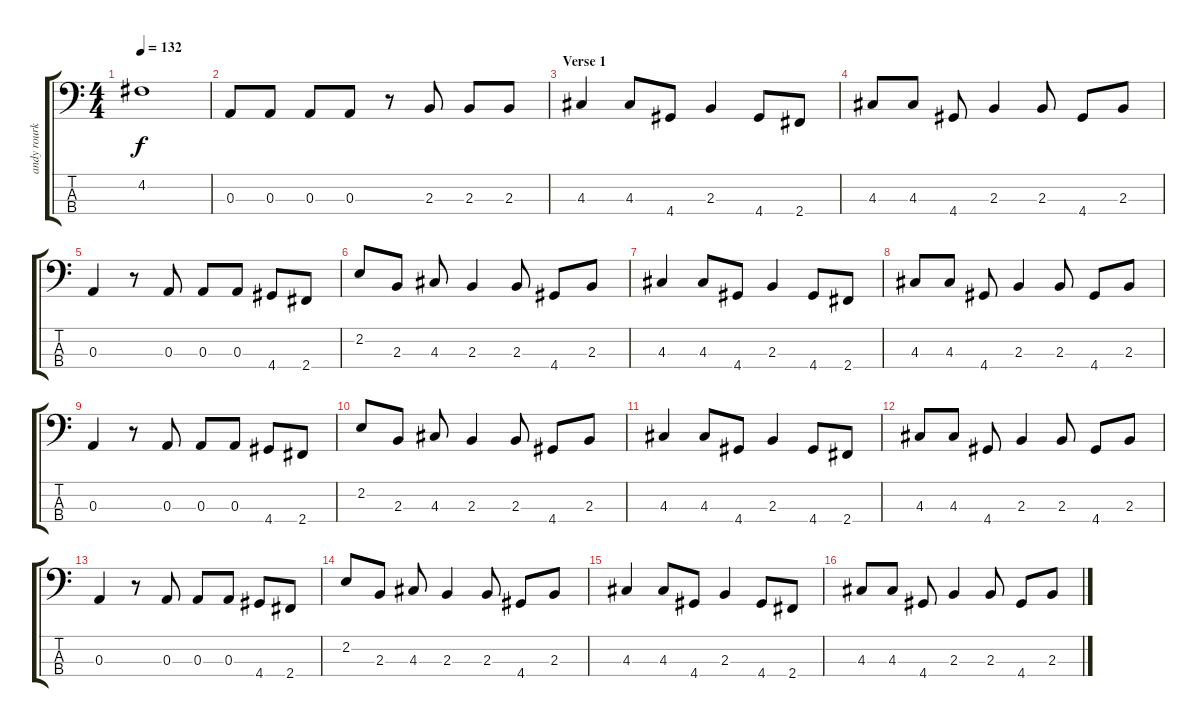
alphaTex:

\track ("andy rourke" "andy rourk") {instrument electricbasspick}
\staff {score tabs}
\tuning (G2 D2 A1 E1) {hide}
\ts (4 4)
\tempo 132
\clef f4
\ks c
4.2.1{dy f instrument electricbasspick} |
0.3.8 0.3.8 0.3.8 0.3.8 r.8 2.3.8 2.3.8 2.3.8 |
\section ("" "Verse 1")
4.3.4 4.3.8 4.4.8 2.3.4 4.4.8 2.4.8 |
4.3.8 4.3.8 4.4.8 2.3.4 2.3.8 4.4.8 2.3.8 |
0.3.4 r.8 0.3.8 0.3.8 0.3.8 4.4.8 2.4.8 |
2.2.8 2.3.8 4.3.8 2.3.4 2.3.8 4.4.8 2.3.8 |
4.3.4 4.3.8 4.4.8 2.3.4 4.4.8 2.4.8 |
4.3.8 4.3.8 4.4.8 2.3.4 2.3.8 4.4.8 2.3.8 |
0.3.4 r.8 0.3.8 0.3.8 0.3.8 4.4.8 2.4.8 |
2.2.8 2.3.8 4.3.8 2.3.4 2.3.8 4.4.8 2.3.8 |
4.3.4 4.3.8 4.4.8 2.3.4 4.4.8 2.4.8 |
4.3.8 4.3.8 4.4.8 2.3.4 2.3.8 4.4.8 2.3.8 |
0.3.4 r.8 0.3.8 0.3.8 0.3.8 4.4.8 2.4.8 |
2.2.8 2.3.8 4.3.8 2.3.4 2.3.8 4.4.8 2.3.8 |
4.3.4 4.3.8 4.4.8 2.3.4 4.4.8 2.4.8 |
4.3.8 4.3.8 4.4.8 2.3.4 2.3.8 4.4.8 2.3.8
